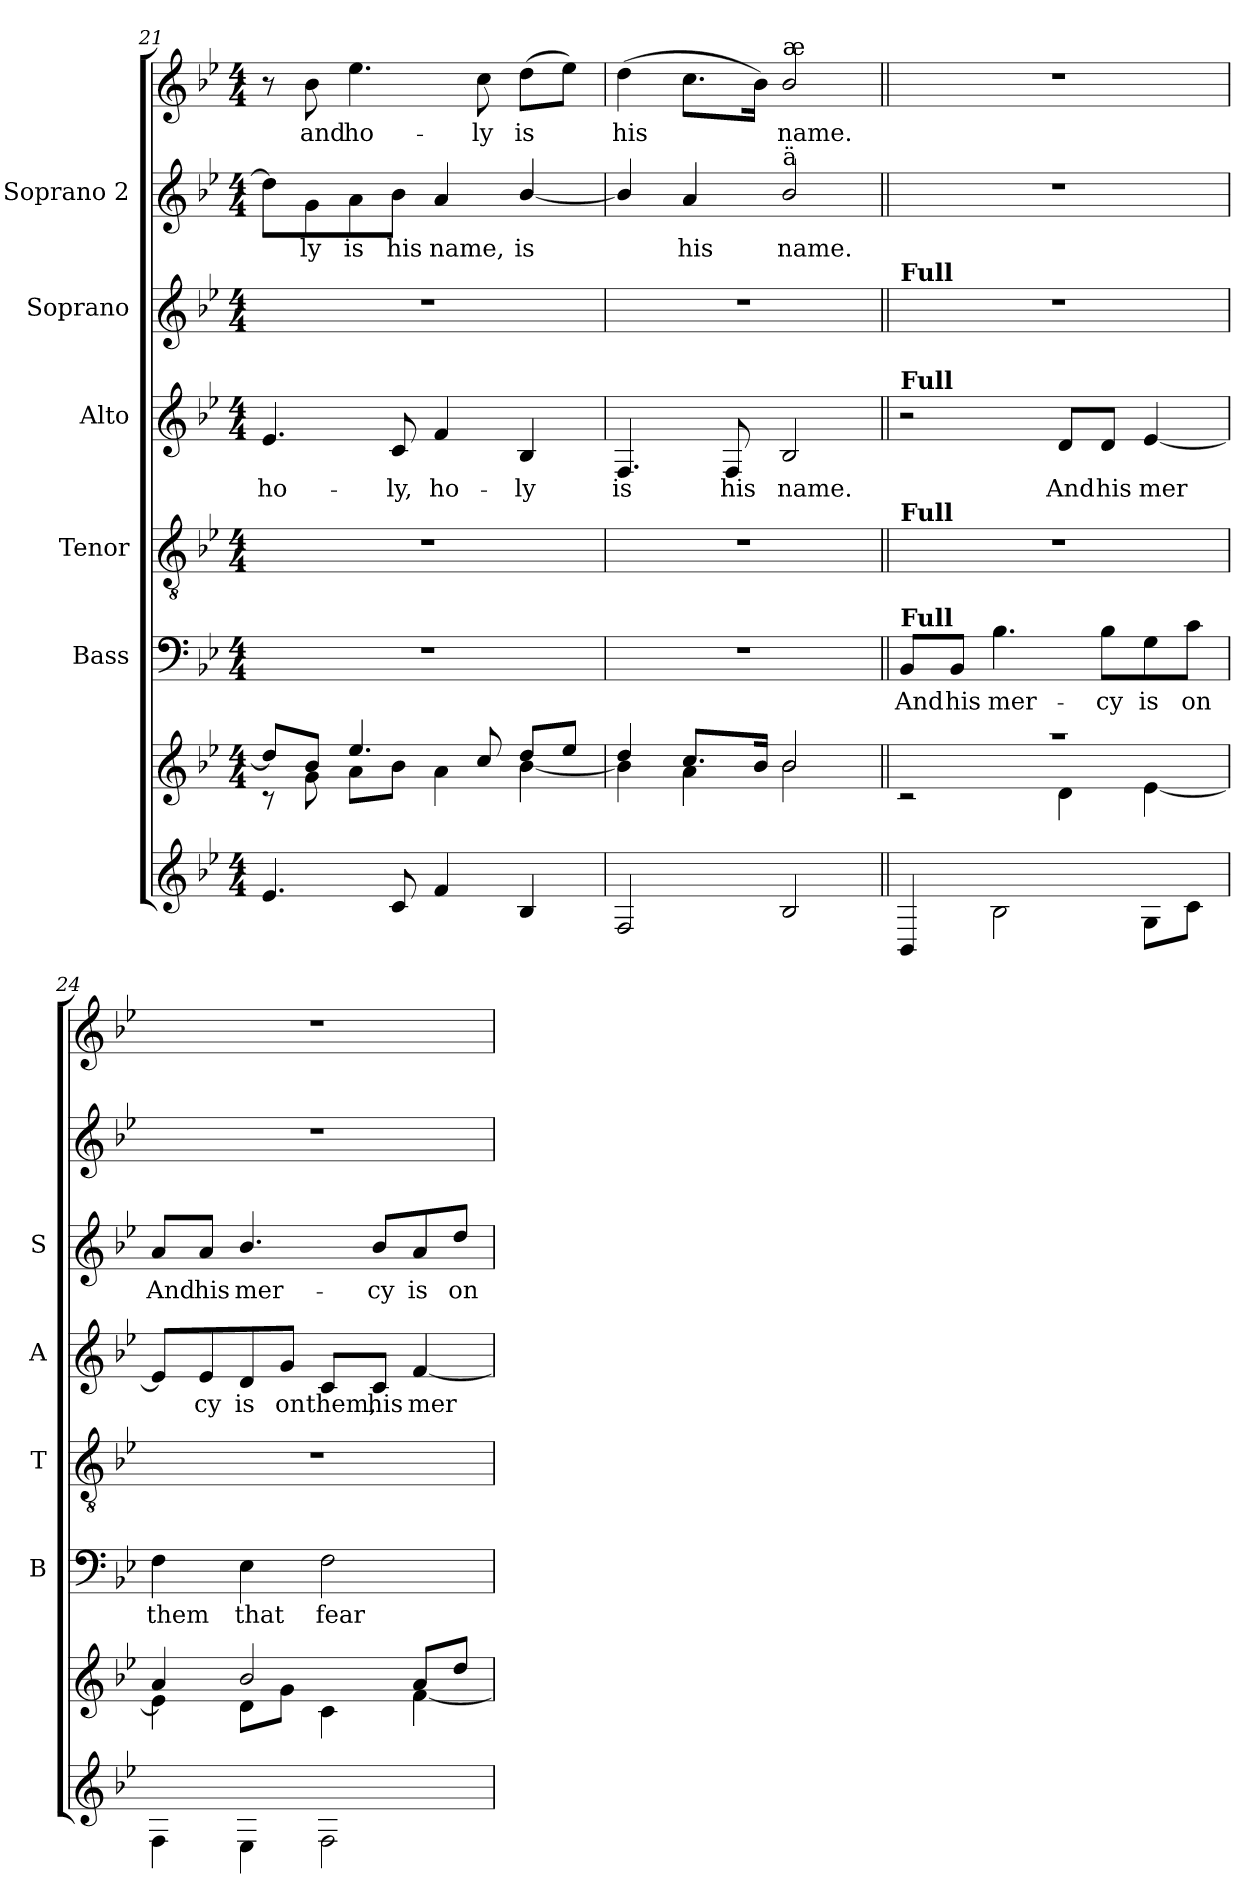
**kern	**kern	**kern	**text	**kern	**kern	**text	**kern	**text	**kern	**text	**kern	**text
*part7	*part6	*part5	*part5	*part4	*part3	*part3	*part2	*part2	*part1	*part1	*part1	*part1
*staff8	*staff7	*staff6	*staff6	*staff5	*staff4	*staff4	*staff3	*staff3	*staff2	*staff2	*staff1	*staff1
*	*	*I"Bass	*	*I"Tenor	*I"Alto	*	*I"Soprano	*	*I"Soprano 2	*	*	*
*	*	*I'B	*	*I'T	*I'A	*	*I'S	*	*	*	*	*
*clefG2	*clefG2	*clefF4	*	*clefGv2	*clefG2	*	*clefG2	*	*clefG2	*	*clefG2	*
*k[b-e-]	*k[b-e-]	*k[b-e-]	*	*k[b-e-]	*k[b-e-]	*	*k[b-e-]	*	*k[b-e-]	*	*k[b-e-]	*
*B-:	*B-:	*B-:	*	*B-:	*B-:	*	*B-:	*	*B-:	*	*B-:	*
*M4/4	*M4/4	*M4/4	*	*M4/4	*M4/4	*	*M4/4	*	*M4/4	*	*M4/4	*
=21	=21	=21	=21	=21	=21	=21	=21	=21	=21	=21	=21	=21
*	*^	*	*	*	*	*	*	*	*	*	*	*
!	!	!	!	!	!	!	!LO:LY:b	!	!	!	!	!	!
4.e-/	8dd/L]	8rc	1r	.	1r	4.e-/	ho-	1r	.	8dd\L]	.	8r	.
!	!	!	!	!	!	!	!	!	!	!	!LO:LY:b	!	!LO:LY:b
.	8b-/J	8g\	.	.	.	.	.	.	.	8g\	ly	8b-\	and
!	!	!	!	!	!	!	!	!	!	!	!LO:LY:b	!	!LO:LY:b
.	4.ee-/	8a\L	.	.	.	.	.	.	.	8a\	is	4.ee-\	ho-
!	!	!	!	!	!	!	!LO:LY:b	!	!	!	!LO:LY:b	!	!
8c/	.	8b-\J	.	.	.	8c/	-ly,	.	.	8b-\J	his	.	.
!	!	!	!	!	!	!	!LO:LY:b	!	!	!	!LO:LY:b	!	!
4f/	.	4a\	.	.	.	4f/	ho-	.	.	4a/	name,	.	.
!	!	!	!	!	!	!	!	!	!	!	!	!	!LO:LY:b
.	8cc/	.	.	.	.	.	.	.	.	.	.	8cc\	-ly
!	!	!	!	!	!	!	!LO:LY:b	!	!	!	!LO:LY:b	!	!LO:LY:b
4B-/	8dd/L	[4b-\	.	.	.	4B-/	-ly	.	.	[4b-/	is	(>8dd\L	is
.	8ee-/J	.	.	.	.	.	.	.	.	.	.	8ee-\J)	.
=22	=22	=22	=22	=22	=22	=22	=22	=22	=22	=22	=22	=22	=22
!	!	!	!	!	!	!	!LO:LY:b	!	!	!	!	!	!LO:LY:b
2F/	4dd/	4b-\]	1r	.	1r	4.F/	is	1r	.	4b-/]	.	(>4dd\	his
!	!	!	!	!	!	!	!	!	!	!	!LO:LY:b	!	!
.	8.cc/L	4a\	.	.	.	.	.	.	.	4a/	his	8.cc\L	.
!	!	!	!	!	!	!	!LO:LY:b	!	!	!	!	!	!
.	.	.	.	.	.	8F/	his	.	.	.	.	.	.
.	16b-/Jk	.	.	.	.	.	.	.	.	.	.	16b-\Jk)	.
!	!	!	!	!	!	!	!	!	!	!	!	!LO:TX:a:t=æ	!
!	!	!	!	!	!	!	!	!	!	!LO:TX:a:t=ä	!	!	!
!	!	!	!	!	!	!	!LO:LY:b	!	!	!	!LO:LY:b	!	!LO:LY:b
2B-/	2b-/	2b-\	.	.	.	2B-/	name.	.	.	2b-/	name.	2b-/	name.
!!LO:PB:g=z
=23||	=23||	=23||	=23||	=23||	=23||	=23||	=23||	=23||	=23||	=23||	=23||	=23||	=23||
!	!	!	!	!	!	!	!	!LO:TX:a:B:t=Full	!	!	!	!	!
!	!	!	!	!	!	!LO:TX:a:B:t=Full	!	!	!	!	!	!	!
!	!	!	!	!	!LO:TX:a:B:t=Full	!	!	!	!	!	!	!	!
!	!	!	!LO:TX:a:B:t=Full	!	!	!	!	!	!	!	!	!	!
!	!	!	!	!LO:LY:b	!	!	!	!	!	!	!	!	!
4BB-/	1raa	2rc	8BB-/L	And	1r	2r	.	1r	.	1r	.	1r	.
!	!	!	!	!LO:LY:b	!	!	!	!	!	!	!	!	!
.	.	.	8BB-/J	his	.	.	.	.	.	.	.	.	.
!	!	!	!	!LO:LY:b	!	!	!	!	!	!	!	!	!
2B-\	.	.	4.B-\	mer-	.	.	.	.	.	.	.	.	.
!	!	!	!	!	!	!	!LO:LY:b	!	!	!	!	!	!
.	.	4d\	.	.	.	8d/L	And	.	.	.	.	.	.
!	!	!	!	!LO:LY:b	!	!	!LO:LY:b	!	!	!	!	!	!
.	.	.	8B-\L	-cy	.	8d/J	his	.	.	.	.	.	.
!	!	!	!	!LO:LY:b	!	!	!LO:LY:b	!	!	!	!	!	!
8G\L	.	[4e-\	8G\	is	.	[4e-/	mer­	.	.	.	.	.	.
!	!	!	!	!LO:LY:b	!	!	!	!	!	!	!	!	!
8c\J	.	.	8c\J	on	.	.	.	.	.	.	.	.	.
=24	=24	=24	=24	=24	=24	=24	=24	=24	=24	=24	=24	=24	=24
!	!	!	!	!LO:LY:b	!	!	!	!	!LO:LY:b	!	!	!	!
4F\	4a/	4e-\]	4F\	them	1r	8e-/L]	.	8a/L	And	1r	.	1r	.
!	!	!	!	!	!	!	!LO:LY:b	!	!LO:LY:b	!	!	!	!
.	.	.	.	.	.	8e-/	cy	8a/J	his	.	.	.	.
!	!	!	!	!LO:LY:b	!	!	!LO:LY:b	!	!LO:LY:b	!	!	!	!
4E-\	2b-/	8d\L	4E-\	that	.	8d/	is	4.b-/	mer-	.	.	.	.
!	!	!	!	!	!	!	!LO:LY:b	!	!	!	!	!	!
.	.	8g\J	.	.	.	8g/J	on	.	.	.	.	.	.
!	!	!	!	!LO:LY:b	!	!	!LO:LY:b	!	!	!	!	!	!
2F\	.	4c\	2F\	fear	.	8c/L	them,	.	.	.	.	.	.
!	!	!	!	!	!	!	!LO:LY:b	!	!LO:LY:b	!	!	!	!
.	.	.	.	.	.	8c/J	his	8b-/L	-cy	.	.	.	.
!	!	!	!	!	!	!	!LO:LY:b	!	!LO:LY:b	!	!	!	!
.	8a/L	[4f\	.	.	.	[4f/	mer­	8a/	is	.	.	.	.
!	!	!	!	!	!	!	!	!	!LO:LY:b	!	!	!	!
.	8dd/J	.	.	.	.	.	.	8dd/J	on	.	.	.	.
*	*v	*v	*	*	*	*	*	*	*	*	*	*	*
=	=	=	=	=	=	=	=	=	=	=	=	=
*-	*-	*-	*-	*-	*-	*-	*-	*-	*-	*-	*-	*-
